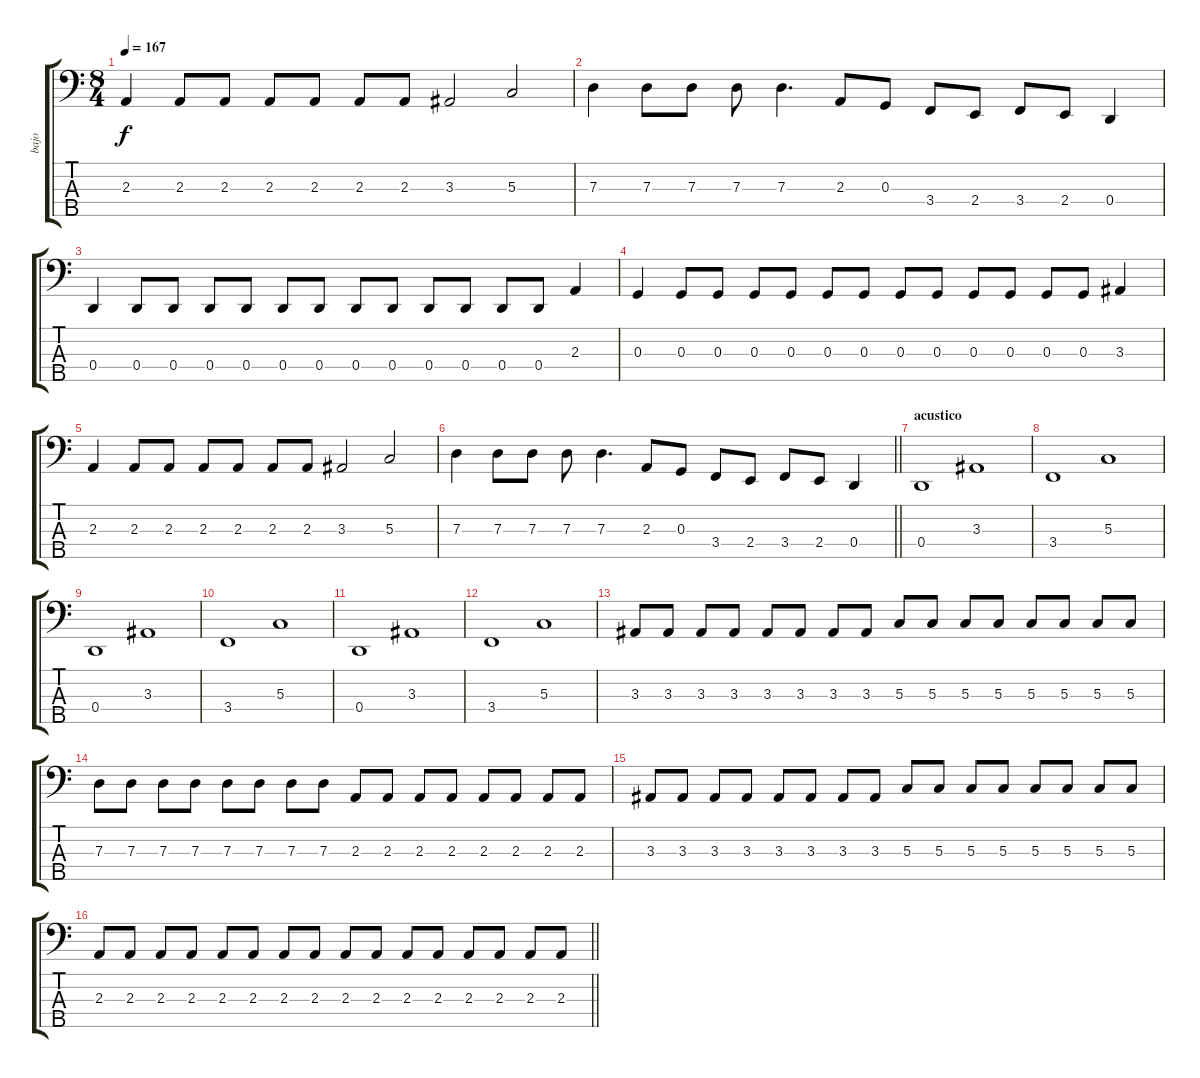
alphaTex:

\track ("bajo" "bajo") {instrument electricbassfinger}
\staff {score tabs}
\tuning (F2 C2 G1 D1 A0) {hide}
\ts (8 4)
\tempo 167
\clef f4
\ks c
2.3.4{dy f} 2.3.8 2.3.8 2.3.8 2.3.8 2.3.8 2.3.8 3.3.2 5.3.2 |
7.3.4 7.3.8 7.3.8 7.3.8 7.3.4{d} 2.3.8 0.3.8 3.4.8 2.4.8 3.4.8 2.4.8 0.4.4 |
0.4.4 0.4.8 0.4.8 0.4.8 0.4.8 0.4.8 0.4.8 0.4.8 0.4.8 0.4.8 0.4.8 0.4.8 0.4.8 2.3.4 |
0.3.4 0.3.8 0.3.8 0.3.8 0.3.8 0.3.8 0.3.8 0.3.8 0.3.8 0.3.8 0.3.8 0.3.8 0.3.8 3.3.4 |
2.3.4 2.3.8 2.3.8 2.3.8 2.3.8 2.3.8 2.3.8 3.3.2 5.3.2 |
\barLineRight lightlight
7.3.4 7.3.8 7.3.8 7.3.8 7.3.4{d} 2.3.8 0.3.8 3.4.8 2.4.8 3.4.8 2.4.8 0.4.4 |
\section ("" "acustico")
0.4.1 3.3.1 |
3.4.1 5.3.1 |
0.4.1 3.3.1 |
3.4.1 5.3.1 |
0.4.1 3.3.1 |
3.4.1 5.3.1 |
3.3.8 3.3.8 3.3.8 3.3.8 3.3.8 3.3.8 3.3.8 3.3.8 5.3.8 5.3.8 5.3.8 5.3.8 5.3.8 5.3.8 5.3.8 5.3.8 |
7.3.8 7.3.8 7.3.8 7.3.8 7.3.8 7.3.8 7.3.8 7.3.8 2.3.8 2.3.8 2.3.8 2.3.8 2.3.8 2.3.8 2.3.8 2.3.8 |
3.3.8 3.3.8 3.3.8 3.3.8 3.3.8 3.3.8 3.3.8 3.3.8 5.3.8 5.3.8 5.3.8 5.3.8 5.3.8 5.3.8 5.3.8 5.3.8 |
\barLineRight lightlight
2.3.8 2.3.8 2.3.8 2.3.8 2.3.8 2.3.8 2.3.8 2.3.8 2.3.8 2.3.8 2.3.8 2.3.8 2.3.8 2.3.8 2.3.8 2.3.8
